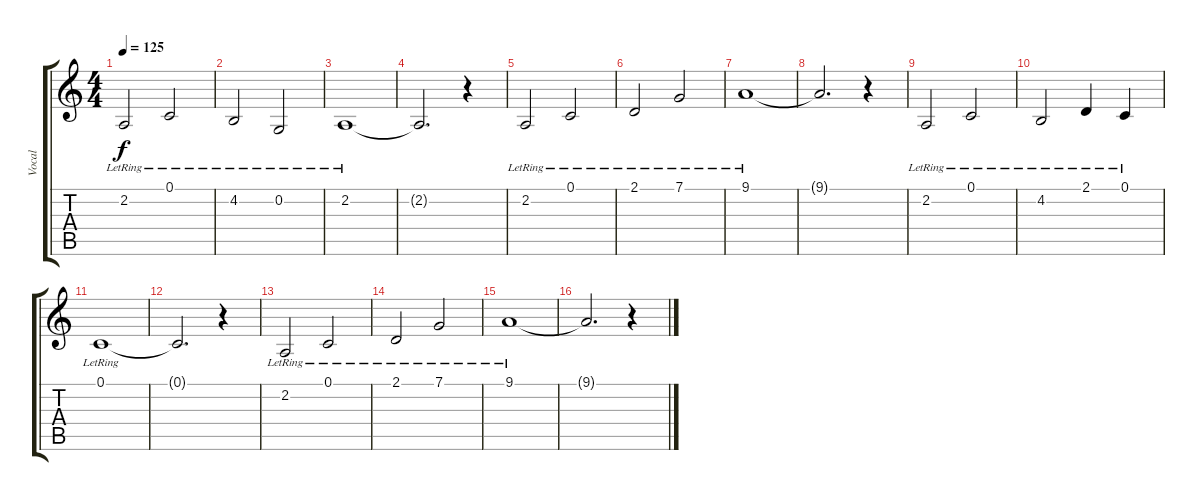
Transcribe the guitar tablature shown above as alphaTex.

\track ("Vocal" "Vocal") {instrument brightacousticpiano}
\staff {score tabs}
\tuning (C4 G3 Eb3 Bb2 F2 C2) {hide}
\ts (4 4)
\tempo 125
\clef g2
\ks c
2.2{lr}.2{dy f} 0.1{lr}.2 |
4.2{lr}.2 0.2{lr}.2 |
2.2{lr}.1 |
2.2{t}.2{d} r.4 |
2.2{lr}.2 0.1{lr}.2 |
2.1{lr}.2 7.1{lr}.2 |
9.1{lr}.1 |
9.1{t}.2{d} r.4 |
2.2{lr}.2 0.1{lr}.2 |
4.2{lr}.2 2.1{lr}.4 0.1{lr}.4 |
0.1{lr}.1 |
0.1{t}.2{d} r.4 |
2.2{lr}.2 0.1{lr}.2 |
2.1{lr}.2 7.1{lr}.2 |
9.1{lr}.1 |
9.1{t}.2{d} r.4
